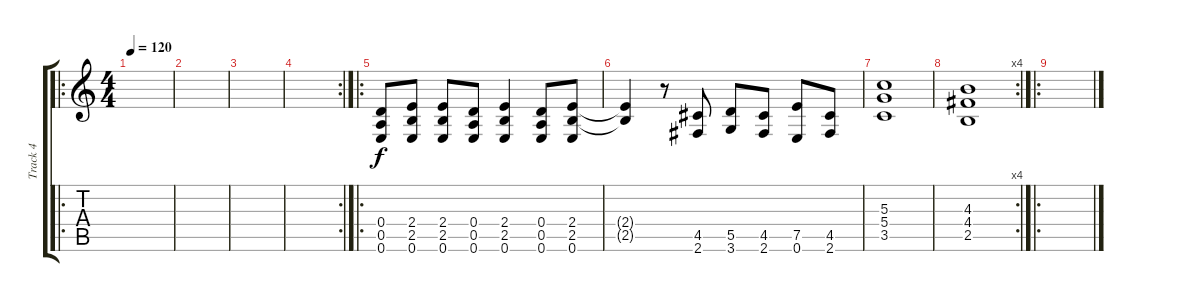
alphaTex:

\track ("Track 4" "Track 4") {instrument distortionguitar}
\staff {score tabs}
\tuning (E4 B3 G3 D3 A2 E2) {hide}
\ro
\ts (4 4)
\tempo 120
\clef g2
\ks c
|
|
|
\rc 2
|
\ro
(0.4 0.5 0.6).8{dy f} (2.4 2.5 0.6).8 (2.4 2.5 0.6).8 (0.4 0.5 0.6).8 (2.4 2.5 0.6).4 (0.4 0.5 0.6).8 (2.4 2.5 0.6).8 |
(2.4{t} 2.5{t}).4 r.8 (4.5 2.6).8 (5.5 3.6).8 (4.5 2.6).8 (7.5 0.6).8 (4.5 2.6).8 |
(5.3 5.4 3.5).1 |
\rc 4
(4.3 4.4 2.5).1 |
\ro
